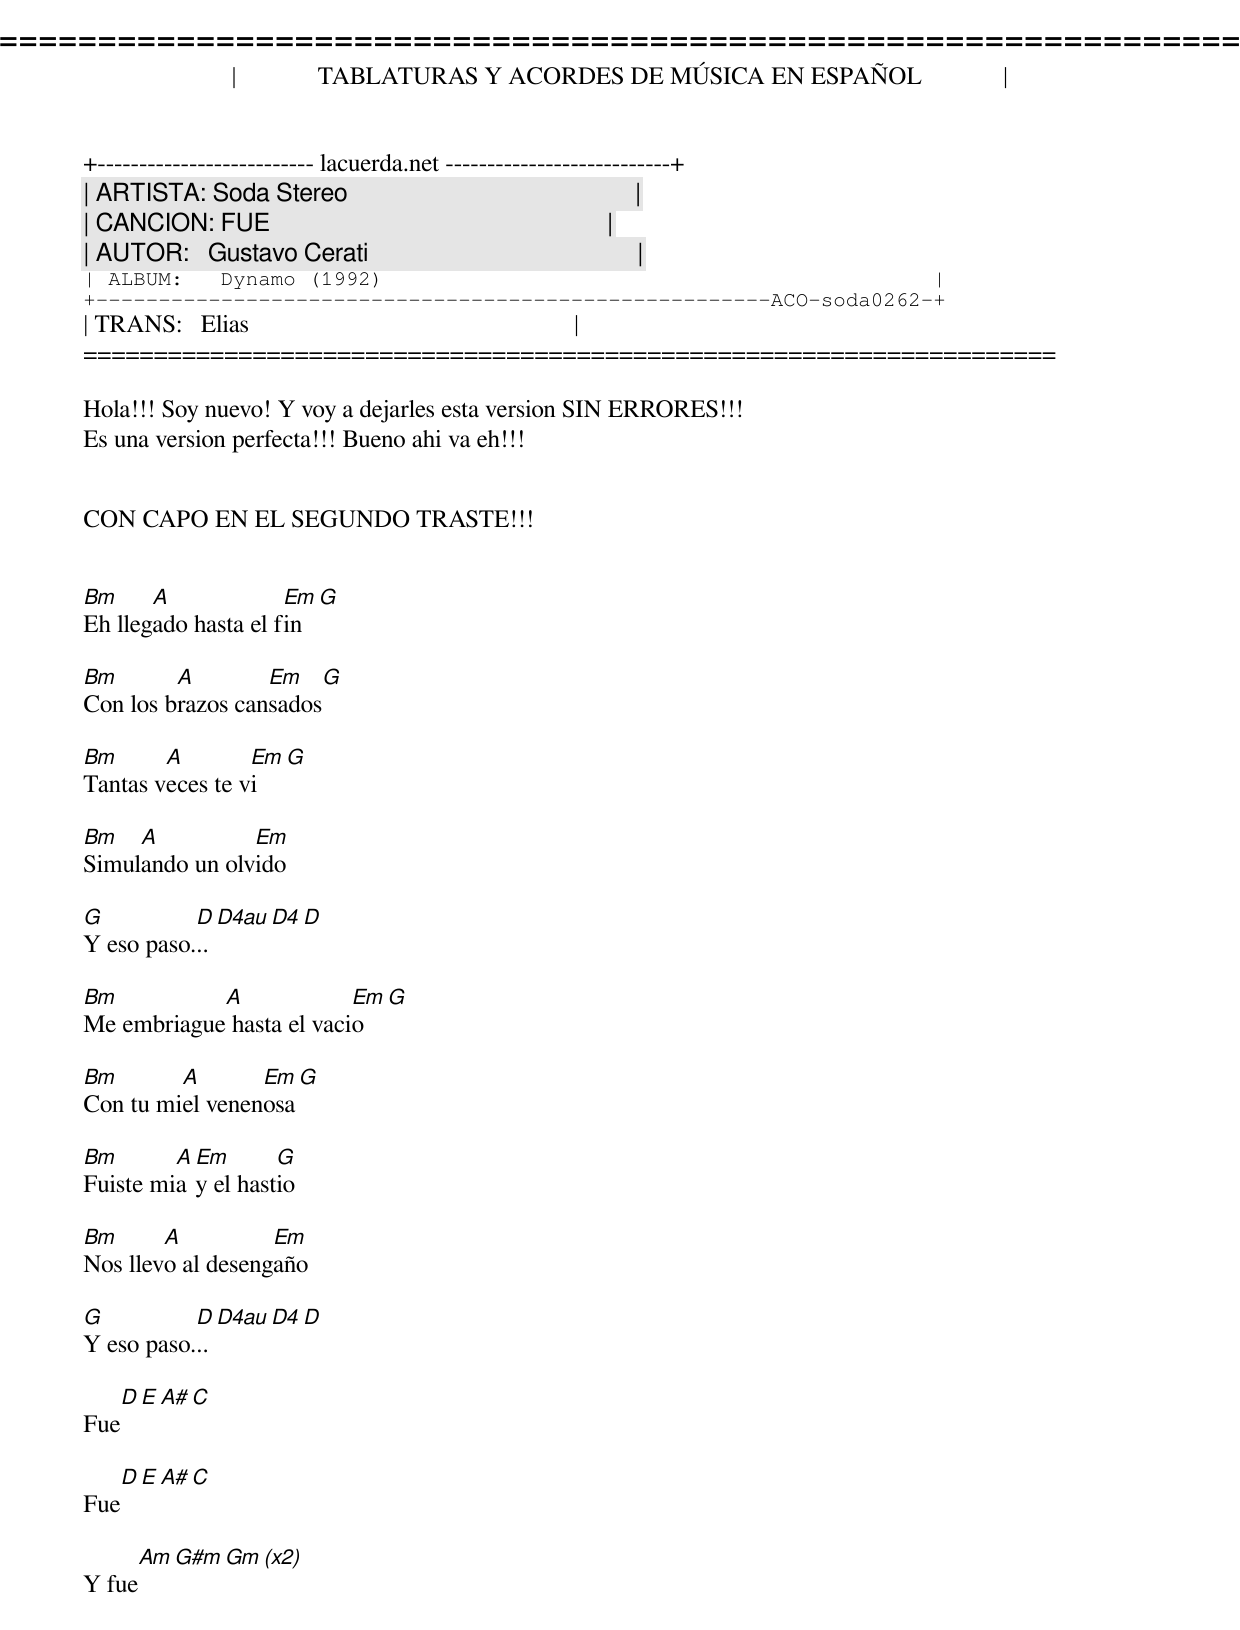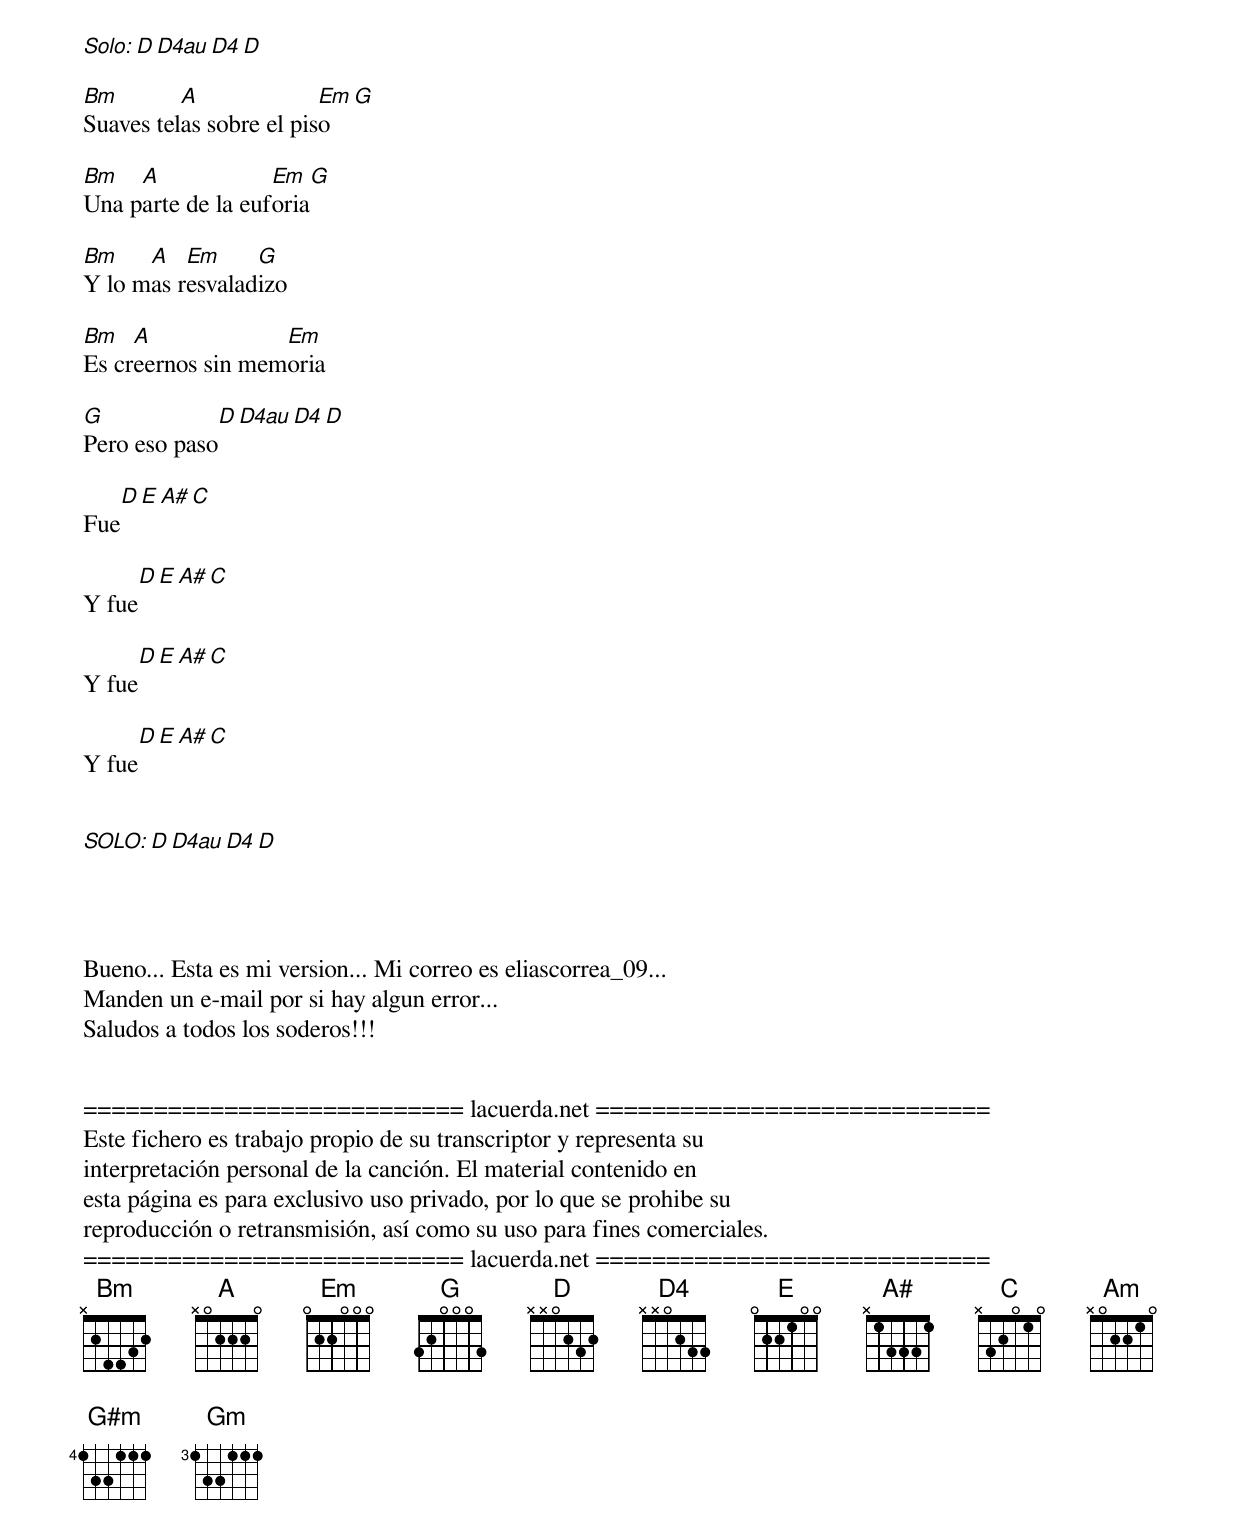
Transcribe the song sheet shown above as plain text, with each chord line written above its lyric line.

=====================================================================
|             TABLATURAS Y ACORDES DE MÚSICA EN ESPAÑOL             |
+-------------------------- lacuerda.net ---------------------------+
| ARTISTA: Soda Stereo                                              |
| CANCION: FUE                                                      |
| AUTOR:   Gustavo Cerati                                           |
| ALBUM:   Dynamo (1992)                                            |
+------------------------------------------------------ACO-soda0262-+
| TRANS:   Elias                                                    |
=====================================================================

Hola!!! Soy nuevo! Y voy a dejarles esta version SIN ERRORES!!!
Es una version perfecta!!! Bueno ahi va eh!!!


CON CAPO EN EL SEGUNDO TRASTE!!!


Bm     A             Em  G
Eh llegado hasta el fin

Bm       A        Em   G
Con los brazos cansados

Bm      A        Em  G
Tantas veces te vi

Bm   A          Em
Simulando un olvido

G          D D4au D4 D
Y eso paso...

Bm          A             Em G
Me embriague hasta el vacio

Bm       A       Em  G
Con tu miel venenosa

Bm       A Em       G
Fuiste mia y el hastio

Bm      A          Em
Nos llevo al desengaño

G          D D4au D4 D
Y eso paso...

   D E A# C
Fue

   D E A# C
Fue

     Am G#m Gm (x2)
Y fue



Solo: D D4au D4 D

Bm        A              Em  G
Suaves telas sobre el piso

Bm   A             Em  G
Una parte de la euforia

Bm    A   Em     G
Y lo mas resvaladizo

Bm   A             Em
Es creernos sin memoria

G            D D4au D4 D
Pero eso paso

   D E A# C
Fue

     D E A# C
Y fue

     D E A# C
Y fue

     D E A# C
Y fue


SOLO: D D4au D4 D




Bueno... Esta es mi version... Mi correo es eliascorrea_09...
Manden un e-mail por si hay algun error...
Saludos a todos los soderos!!!


=========================== lacuerda.net ============================
Este fichero es trabajo propio de su transcriptor y representa su
interpretación personal de la canción. El material contenido en
esta página es para exclusivo uso privado, por lo que se prohibe su
reproducción o retransmisión, así como su uso para fines comerciales.
=========================== lacuerda.net ============================
